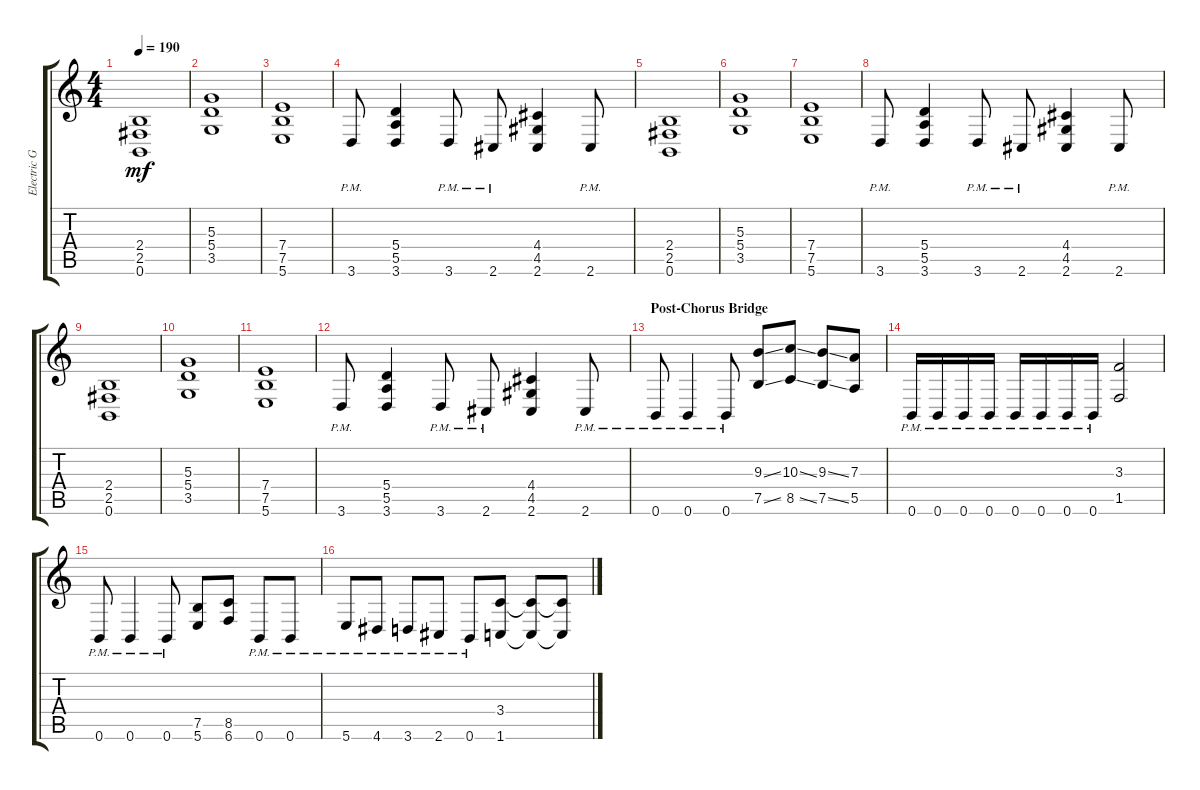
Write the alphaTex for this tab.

\track ("Electric Guitar" "Electric G") {instrument distortionguitar}
\staff {score tabs}
\tuning (B3 Gb3 D3 A2 E2 B1) {hide}
\ts (4 4)
\tempo 190
\clef g2
\ks c
(2.4 2.5 0.6).1{dy mf} |
(5.3 5.4 3.5).1 |
(7.4 7.5 5.6).1 |
3.6{pm}.8 (5.4 5.5 3.6).4 3.6{pm}.8 2.6{pm}.8 (4.4 4.5 2.6).4 2.6{pm}.8 |
(2.4 2.5 0.6).1 |
(5.3 5.4 3.5).1 |
(7.4 7.5 5.6).1 |
3.6{pm}.8 (5.4 5.5 3.6).4 3.6{pm}.8 2.6{pm}.8 (4.4 4.5 2.6).4 2.6{pm}.8 |
(2.4 2.5 0.6).1 |
(5.3 5.4 3.5).1 |
(7.4 7.5 5.6).1 |
3.6{pm}.8 (5.4 5.5 3.6).4 3.6{pm}.8 2.6{pm}.8 (4.4 4.5 2.6).4 2.6{pm}.8 |
\section ("" "Post-Chorus Bridge")
0.6{pm}.8 0.6{pm}.4 0.6{pm}.8 (9.3{ss} 7.5{ss}).8 (10.3{ss} 8.5{ss}).8 (9.3{ss} 7.5{ss}).8 (7.3 5.5).8 |
0.6{pm}.16 0.6{pm}.16 0.6{pm}.16 0.6{pm}.16 0.6{pm}.16 0.6{pm}.16 0.6{pm}.16 0.6{pm}.16 (3.3 1.5).2 |
0.6{pm}.8 0.6{pm}.4 0.6{pm}.8 (7.5 5.6).8 (8.5 6.6).8 0.6{pm}.8 0.6{pm}.8 |
5.6{pm}.8 4.6{pm}.8 3.6{pm}.8 2.6{pm}.8 0.6{pm}.8 (3.4 1.6).8 (3.4{t} 1.6{t}).8 (3.4{t} 1.6{t}).8
